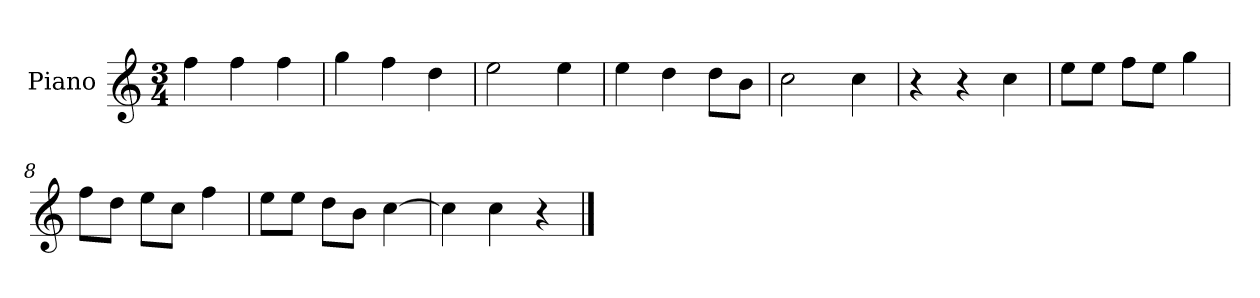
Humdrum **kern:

**kern
*part1
*staff1
*I"Piano
*I'P-no
*clefG2
*k[]
*M3/4
*MM179
=1
4ff\
4ff\
4ff\
=2
4gg\
4ff\
4dd\
=3
2ee\
4ee\
=4
4ee\
4dd\
8dd\L
8b\J
=5
2cc\
4cc\
=6
4r
4r
4cc\
=7
8ee\L
8ee\J
8ff\L
8ee\J
4gg\
=8
8ff\L
8dd\J
8ee\L
8cc\J
4ff\
=9
8ee\L
8ee\J
8dd\L
8b\J
[4cc\
=10
4cc\]
4cc\
4r
==
*-
